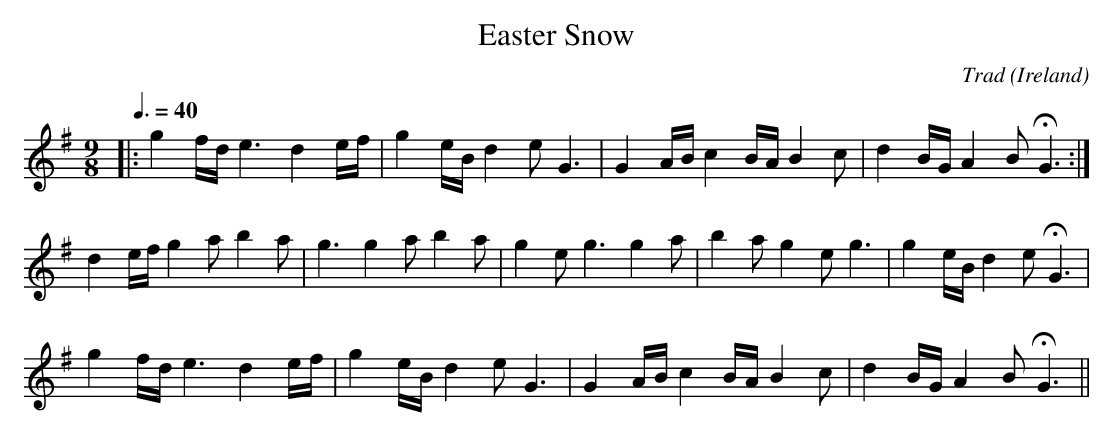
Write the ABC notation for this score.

X:1
T: Easter Snow
C: Trad
O: Ireland
M: 9/8
L: 1/8
Q: 3/8=40
K: G
|: g2f/d/ e3 d2e/f/ | g2e/B/ d2e G3 | G2A/B/ c2B/A/ B2c | d2B/G/ A2B HG3 :|
d2e/f/ g2a b2a | g3 g2a b2a | g2e g3  g2a | b2a g2e g3 | g2e/B/ d2e HG3 |
g2f/d/ e3 d2e/f/ | g2e/B/ d2e G3 | G2A/B/ c2B/A/ B2c | d2B/G/ A2B HG3 ||
